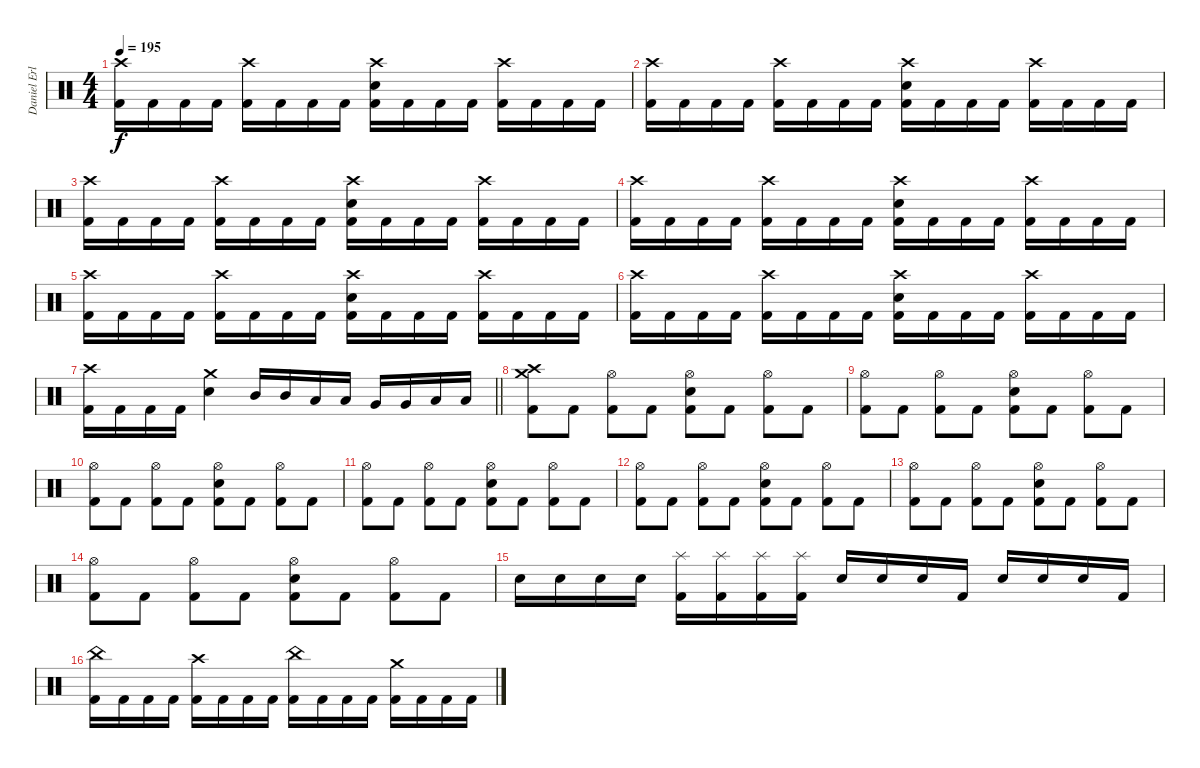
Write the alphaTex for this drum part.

\track ("Daniel Erlandsson " "Daniel Erl") {instrument percussion}
\staff {score}
\articulation defaults
\ts (4 4)
\tempo 195
\clef neutral
\ks c
("Crash high (hit)" "Kick (hit) 2").16{dy f} "Kick (hit) 2".16 "Kick (hit) 2".16 "Kick (hit) 2".16 ("Crash high (hit)" "Kick (hit) 2").16 "Kick (hit) 2".16 "Kick (hit) 2".16 "Kick (hit) 2".16 ("Crash high (hit)" "Electric Snare (hit)" "Kick (hit) 2").16 "Kick (hit) 2".16 "Kick (hit) 2".16 "Kick (hit) 2".16 ("Crash high (hit)" "Kick (hit) 2").16 "Kick (hit) 2".16 "Kick (hit) 2".16 "Kick (hit) 2".16 |
("Crash high (hit)" "Kick (hit) 2").16 "Kick (hit) 2".16 "Kick (hit) 2".16 "Kick (hit) 2".16 ("Crash high (hit)" "Kick (hit) 2").16 "Kick (hit) 2".16 "Kick (hit) 2".16 "Kick (hit) 2".16 ("Crash high (hit)" "Electric Snare (hit)" "Kick (hit) 2").16 "Kick (hit) 2".16 "Kick (hit) 2".16 "Kick (hit) 2".16 ("Crash high (hit)" "Kick (hit) 2").16 "Kick (hit) 2".16 "Kick (hit) 2".16 "Kick (hit) 2".16 |
("Crash high (hit)" "Kick (hit) 2").16 "Kick (hit) 2".16 "Kick (hit) 2".16 "Kick (hit) 2".16 ("Crash high (hit)" "Kick (hit) 2").16 "Kick (hit) 2".16 "Kick (hit) 2".16 "Kick (hit) 2".16 ("Crash high (hit)" "Electric Snare (hit)" "Kick (hit) 2").16 "Kick (hit) 2".16 "Kick (hit) 2".16 "Kick (hit) 2".16 ("Crash high (hit)" "Kick (hit) 2").16 "Kick (hit) 2".16 "Kick (hit) 2".16 "Kick (hit) 2".16 |
("Crash high (hit)" "Kick (hit) 2").16 "Kick (hit) 2".16 "Kick (hit) 2".16 "Kick (hit) 2".16 ("Crash high (hit)" "Kick (hit) 2").16 "Kick (hit) 2".16 "Kick (hit) 2".16 "Kick (hit) 2".16 ("Crash high (hit)" "Electric Snare (hit)" "Kick (hit) 2").16 "Kick (hit) 2".16 "Kick (hit) 2".16 "Kick (hit) 2".16 ("Crash high (hit)" "Kick (hit) 2").16 "Kick (hit) 2".16 "Kick (hit) 2".16 "Kick (hit) 2".16 |
("Crash high (hit)" "Kick (hit) 2").16 "Kick (hit) 2".16 "Kick (hit) 2".16 "Kick (hit) 2".16 ("Crash high (hit)" "Kick (hit) 2").16 "Kick (hit) 2".16 "Kick (hit) 2".16 "Kick (hit) 2".16 ("Crash high (hit)" "Electric Snare (hit)" "Kick (hit) 2").16 "Kick (hit) 2".16 "Kick (hit) 2".16 "Kick (hit) 2".16 ("Crash high (hit)" "Kick (hit) 2").16 "Kick (hit) 2".16 "Kick (hit) 2".16 "Kick (hit) 2".16 |
("Crash high (hit)" "Kick (hit) 2").16 "Kick (hit) 2".16 "Kick (hit) 2".16 "Kick (hit) 2".16 ("Crash high (hit)" "Kick (hit) 2").16 "Kick (hit) 2".16 "Kick (hit) 2".16 "Kick (hit) 2".16 ("Crash high (hit)" "Electric Snare (hit)" "Kick (hit) 2").16 "Kick (hit) 2".16 "Kick (hit) 2".16 "Kick (hit) 2".16 ("Crash high (hit)" "Kick (hit) 2").16 "Kick (hit) 2".16 "Kick (hit) 2".16 "Kick (hit) 2".16 |
\barLineRight lightlight
("Crash high (hit)" "Kick (hit) 2").16 "Kick (hit) 2".16 "Kick (hit) 2".16 "Kick (hit) 2".16 ("Crash medium (hit)" "Electric Snare (hit)").4 "Mid Tom (hit)".16 "Mid Tom (hit)".16 "Low Tom (hit)".16 "Low Tom (hit)".16 "Very Low Tom (hit)".16 "Very Low Tom (hit)".16 "Low Floor Tom (hit)".16 "Low Floor Tom (hit)".16 |
("Crash medium (hit)" "Crash high (hit)" "Kick (hit) 2").8 "Kick (hit) 2".8 ("Hi-Hat (open)" "Kick (hit) 2").8 "Kick (hit) 2".8 ("Hi-Hat (open)" "Electric Snare (hit)" "Kick (hit) 2").8 "Kick (hit) 2".8 ("Hi-Hat (open)" "Kick (hit) 2").8 "Kick (hit) 2".8 |
("Hi-Hat (open)" "Kick (hit) 2").8 "Kick (hit) 2".8 ("Hi-Hat (open)" "Kick (hit) 2").8 "Kick (hit) 2".8 ("Hi-Hat (open)" "Electric Snare (hit)" "Kick (hit) 2").8 "Kick (hit) 2".8 ("Hi-Hat (open)" "Kick (hit) 2").8 "Kick (hit) 2".8 |
("Hi-Hat (open)" "Kick (hit) 2").8 "Kick (hit) 2".8 ("Hi-Hat (open)" "Kick (hit) 2").8 "Kick (hit) 2".8 ("Hi-Hat (open)" "Electric Snare (hit)" "Kick (hit) 2").8 "Kick (hit) 2".8 ("Hi-Hat (open)" "Kick (hit) 2").8 "Kick (hit) 2".8 |
("Hi-Hat (open)" "Kick (hit) 2").8 "Kick (hit) 2".8 ("Hi-Hat (open)" "Kick (hit) 2").8 "Kick (hit) 2".8 ("Hi-Hat (open)" "Electric Snare (hit)" "Kick (hit) 2").8 "Kick (hit) 2".8 ("Hi-Hat (open)" "Kick (hit) 2").8 "Kick (hit) 2".8 |
("Hi-Hat (open)" "Kick (hit) 2").8 "Kick (hit) 2".8 ("Hi-Hat (open)" "Kick (hit) 2").8 "Kick (hit) 2".8 ("Hi-Hat (open)" "Electric Snare (hit)" "Kick (hit) 2").8 "Kick (hit) 2".8 ("Hi-Hat (open)" "Kick (hit) 2").8 "Kick (hit) 2".8 |
("Hi-Hat (open)" "Kick (hit) 2").8 "Kick (hit) 2".8 ("Hi-Hat (open)" "Kick (hit) 2").8 "Kick (hit) 2".8 ("Hi-Hat (open)" "Electric Snare (hit)" "Kick (hit) 2").8 "Kick (hit) 2".8 ("Hi-Hat (open)" "Kick (hit) 2").8 "Kick (hit) 2".8 |
("Hi-Hat (open)" "Kick (hit) 2").8 "Kick (hit) 2".8 ("Hi-Hat (open)" "Kick (hit) 2").8 "Kick (hit) 2".8 ("Hi-Hat (open)" "Electric Snare (hit)" "Kick (hit) 2").8 "Kick (hit) 2".8 ("Hi-Hat (open)" "Kick (hit) 2").8 "Kick (hit) 2".8 |
"Electric Snare (hit)".16 "Electric Snare (hit)".16 "Electric Snare (hit)".16 "Electric Snare (hit)".16 ("Splash (hit)" "Kick (hit) 2").16 ("Splash (hit)" "Kick (hit) 2").16 ("Splash (hit)" "Kick (hit) 2").16 ("Splash (hit)" "Kick (hit) 2").16 "Electric Snare (hit)".16 "Electric Snare (hit)".16 "Electric Snare (hit)".16 "Kick (hit) 2".16 "Electric Snare (hit)".16 "Electric Snare (hit)".16 "Electric Snare (hit)".16 "Kick (hit) 2".16 |
("China (hit)" "Kick (hit) 2").16 "Kick (hit) 2".16 "Kick (hit) 2".16 "Kick (hit) 2".16 ("Crash high (hit)" "Kick (hit) 2").16 "Kick (hit) 2".16 "Kick (hit) 2".16 "Kick (hit) 2".16 ("China (hit)" "Kick (hit) 2").16 "Kick (hit) 2".16 "Kick (hit) 2".16 "Kick (hit) 2".16 ("Crash medium (hit)" "Kick (hit) 2").16 "Kick (hit) 2".16 "Kick (hit) 2".16 "Kick (hit) 2".16
